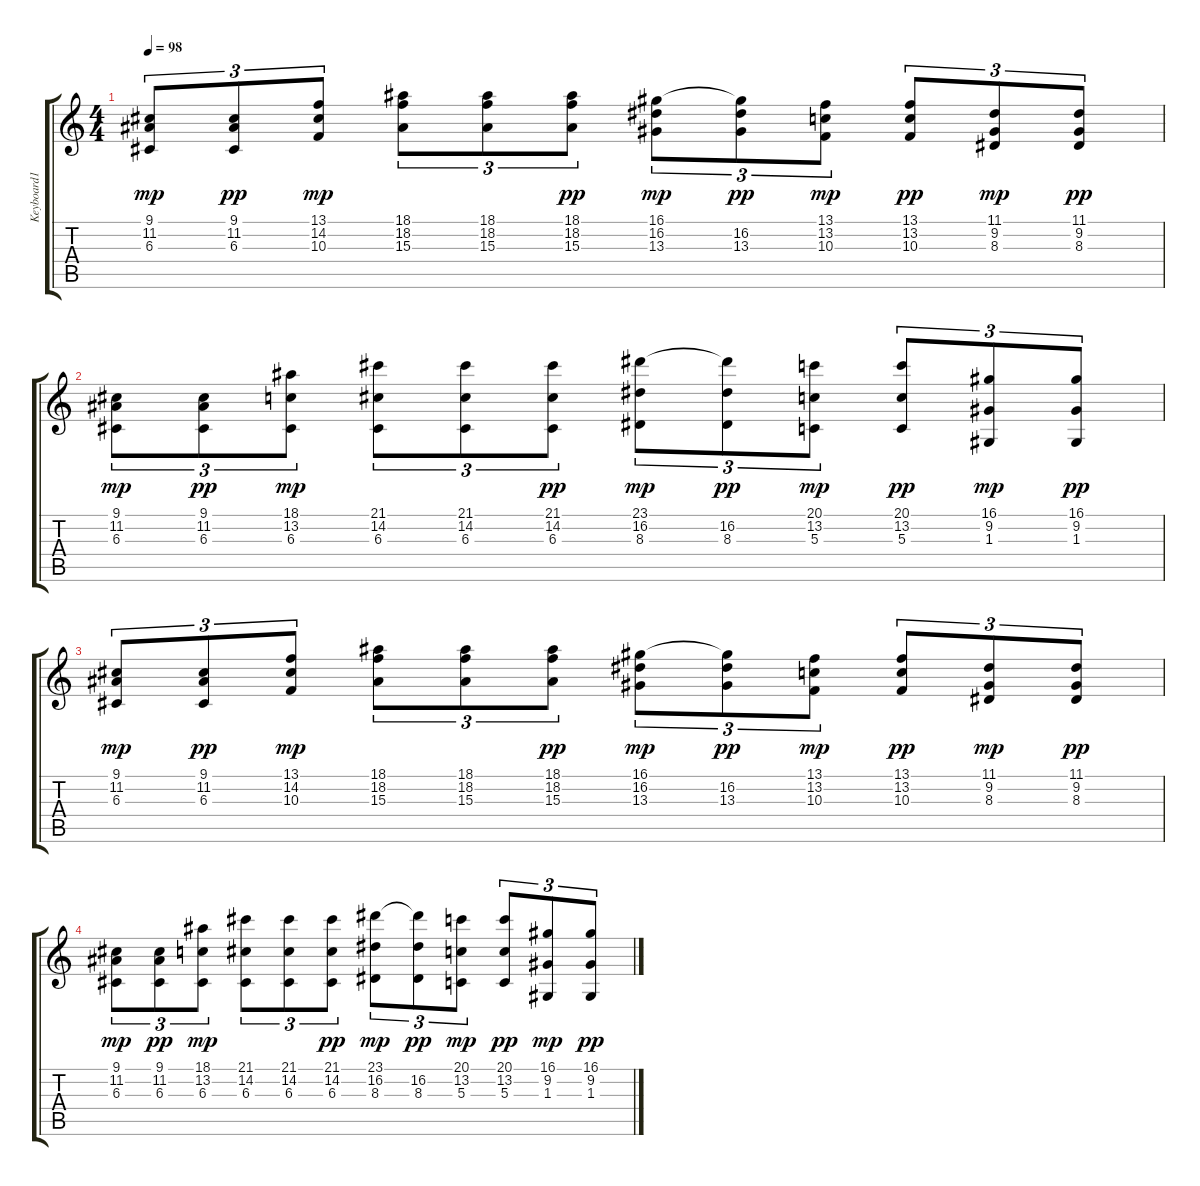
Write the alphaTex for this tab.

\track ("Keyboard1" "Keyboard1") {instrument brasssection}
\staff {score tabs}
\tuning (E4 B3 G3 D3 A2 E2) {hide}
\ts (4 4)
\tempo 98
\clef g2
\ks c
(9.1 11.2 6.3).8{tu (3 2) dy mp} (9.1 11.2 6.3).8{tu (3 2) dy pp} (13.1 14.2 10.3).8{tu (3 2) dy mp} (18.1 18.2 15.3).8{tu (3 2)} (18.1 18.2 15.3).8{tu (3 2)} (18.1 18.2 15.3).8{tu (3 2) dy pp} (16.1 16.2 13.3).8{tu (3 2) dy mp} (16.1{t} 16.2 13.3).8{tu (3 2) dy pp} (13.1 13.2 10.3).8{tu (3 2) dy mp} (13.1 13.2 10.3).8{tu (3 2) dy pp} (11.1 9.2 8.3).8{tu (3 2) dy mp} (11.1 9.2 8.3).8{tu (3 2) dy pp} |
(9.1 11.2 6.3).8{tu (3 2) dy mp} (9.1 11.2 6.3).8{tu (3 2) dy pp} (18.1 13.2 6.3).8{tu (3 2) dy mp} (21.1 14.2 6.3).8{tu (3 2)} (21.1 14.2 6.3).8{tu (3 2)} (21.1 14.2 6.3).8{tu (3 2) dy pp} (23.1 16.2 8.3).8{tu (3 2) dy mp} (23.1{t} 16.2 8.3).8{tu (3 2) dy pp} (20.1 13.2 5.3).8{tu (3 2) dy mp} (20.1 13.2 5.3).8{tu (3 2) dy pp} (16.1 9.2 1.3).8{tu (3 2) dy mp} (16.1 9.2 1.3).8{tu (3 2) dy pp} |
(9.1 11.2 6.3).8{tu (3 2) dy mp} (9.1 11.2 6.3).8{tu (3 2) dy pp} (13.1 14.2 10.3).8{tu (3 2) dy mp} (18.1 18.2 15.3).8{tu (3 2)} (18.1 18.2 15.3).8{tu (3 2)} (18.1 18.2 15.3).8{tu (3 2) dy pp} (16.1 16.2 13.3).8{tu (3 2) dy mp} (16.1{t} 16.2 13.3).8{tu (3 2) dy pp} (13.1 13.2 10.3).8{tu (3 2) dy mp} (13.1 13.2 10.3).8{tu (3 2) dy pp} (11.1 9.2 8.3).8{tu (3 2) dy mp} (11.1 9.2 8.3).8{tu (3 2) dy pp} |
(9.1 11.2 6.3).8{tu (3 2) dy mp} (9.1 11.2 6.3).8{tu (3 2) dy pp} (18.1 13.2 6.3).8{tu (3 2) dy mp} (21.1 14.2 6.3).8{tu (3 2)} (21.1 14.2 6.3).8{tu (3 2)} (21.1 14.2 6.3).8{tu (3 2) dy pp} (23.1 16.2 8.3).8{tu (3 2) dy mp} (23.1{t} 16.2 8.3).8{tu (3 2) dy pp} (20.1 13.2 5.3).8{tu (3 2) dy mp} (20.1 13.2 5.3).8{tu (3 2) dy pp} (16.1 9.2 1.3).8{tu (3 2) dy mp} (16.1 9.2 1.3).8{tu (3 2) dy pp}
